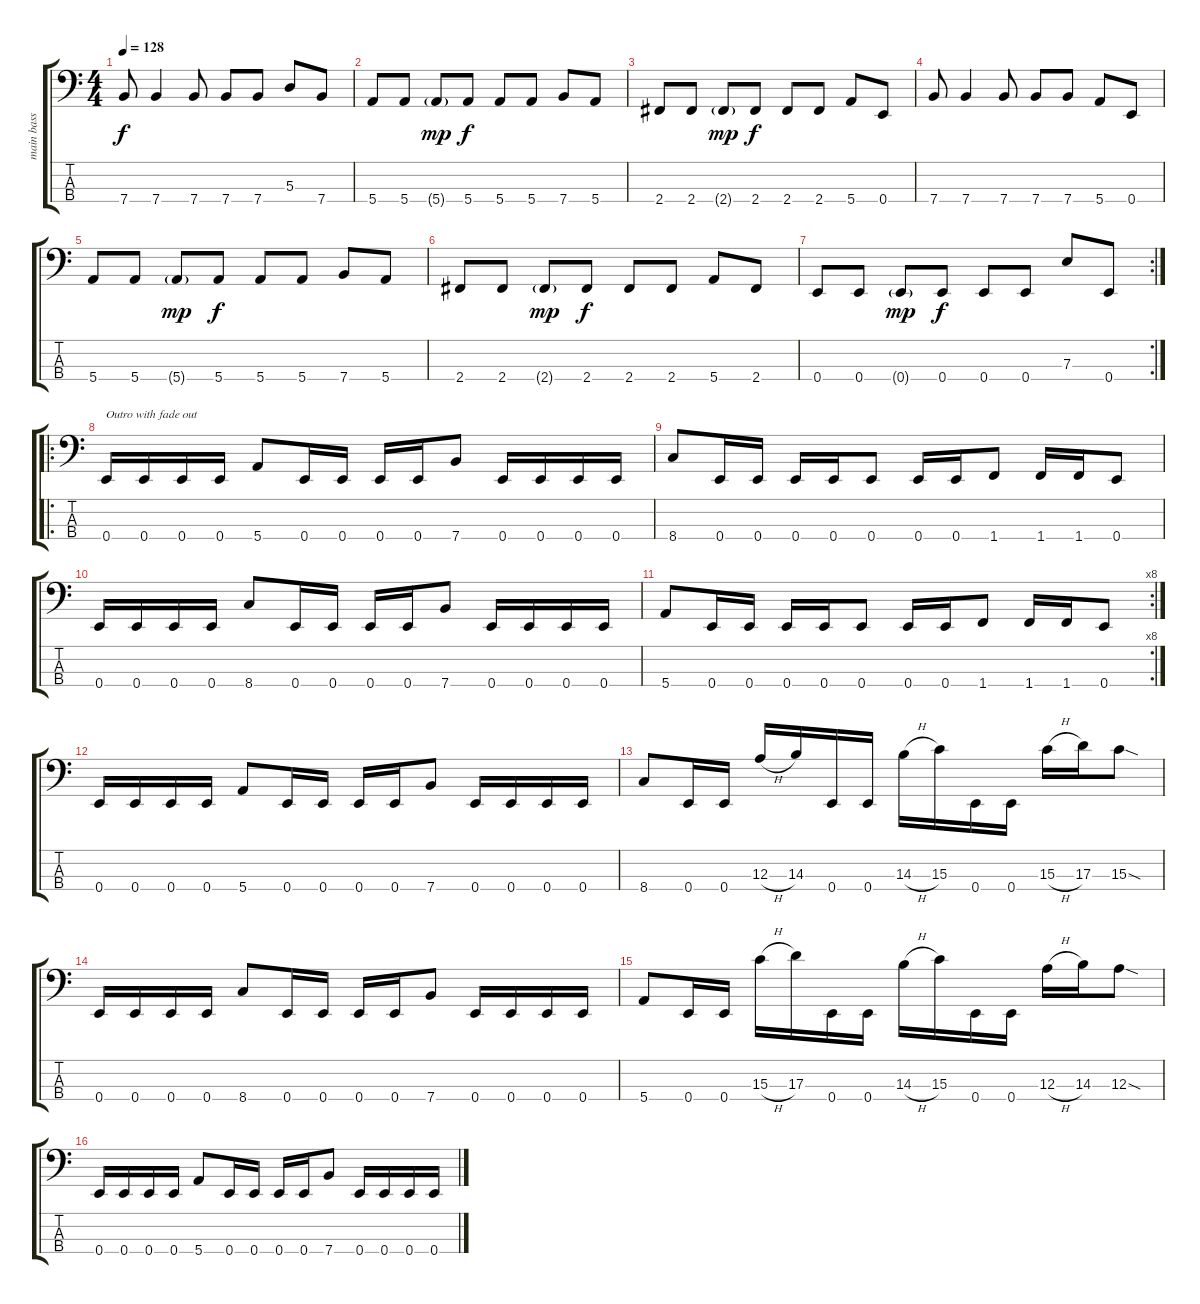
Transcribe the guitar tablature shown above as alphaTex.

\track ("main bass" "main bass") {instrument overdrivenguitar}
\staff {score tabs}
\tuning (G2 D2 A1 E1) {hide}
\ts (4 4)
\tempo 128
\clef f4
\ks c
7.4.8{dy f} 7.4.4 7.4.8 7.4.8 7.4.8 5.3.8 7.4.8 |
5.4.8 5.4.8 5.4{g}.8{dy mp} 5.4.8{dy f} 5.4.8 5.4.8 7.4.8 5.4.8 |
2.4.8 2.4.8 2.4{g}.8{dy mp} 2.4.8{dy f} 2.4.8 2.4.8 5.4.8 0.4.8 |
7.4.8 7.4.4 7.4.8 7.4.8 7.4.8 5.4.8 0.4.8 |
5.4.8 5.4.8 5.4{g}.8{dy mp} 5.4.8{dy f} 5.4.8 5.4.8 7.4.8 5.4.8 |
2.4.8 2.4.8 2.4{g}.8{dy mp} 2.4.8{dy f} 2.4.8 2.4.8 5.4.8 2.4.8 |
\rc 2
0.4.8 0.4.8 0.4{g}.8{dy mp} 0.4.8{dy f} 0.4.8 0.4.8 7.3.8 0.4.8 |
\ro
0.4.16{txt "Outro with fade out"} 0.4.16 0.4.16 0.4.16 5.4.8 0.4.16 0.4.16 0.4.16 0.4.16 7.4.8 0.4.16 0.4.16 0.4.16 0.4.16 |
8.4.8 0.4.16 0.4.16 0.4.16 0.4.16 0.4.8 0.4.16 0.4.16 1.4.8 1.4.16 1.4.16 0.4.8 |
0.4.16 0.4.16 0.4.16 0.4.16 8.4.8 0.4.16 0.4.16 0.4.16 0.4.16 7.4.8 0.4.16 0.4.16 0.4.16 0.4.16 |
\rc 8
5.4.8 0.4.16 0.4.16 0.4.16 0.4.16 0.4.8 0.4.16 0.4.16 1.4.8 1.4.16 1.4.16 0.4.8 |
0.4.16 0.4.16 0.4.16 0.4.16 5.4.8 0.4.16 0.4.16 0.4.16 0.4.16 7.4.8 0.4.16 0.4.16 0.4.16 0.4.16 |
8.4.8 0.4.16 0.4.16 12.3{h}.16 14.3.16 0.4.16 0.4.16 14.3{h}.16 15.3.16 0.4.16 0.4.16 15.3{h}.16 17.3.16 15.3{sod}.8 |
0.4.16 0.4.16 0.4.16 0.4.16 8.4.8 0.4.16 0.4.16 0.4.16 0.4.16 7.4.8 0.4.16 0.4.16 0.4.16 0.4.16 |
5.4.8 0.4.16 0.4.16 15.3{h}.16 17.3.16 0.4.16 0.4.16 14.3{h}.16 15.3.16 0.4.16 0.4.16 12.3{h}.16 14.3.16 12.3{sod}.8 |
0.4.16 0.4.16 0.4.16 0.4.16 5.4.8 0.4.16 0.4.16 0.4.16 0.4.16 7.4.8 0.4.16 0.4.16 0.4.16 0.4.16
